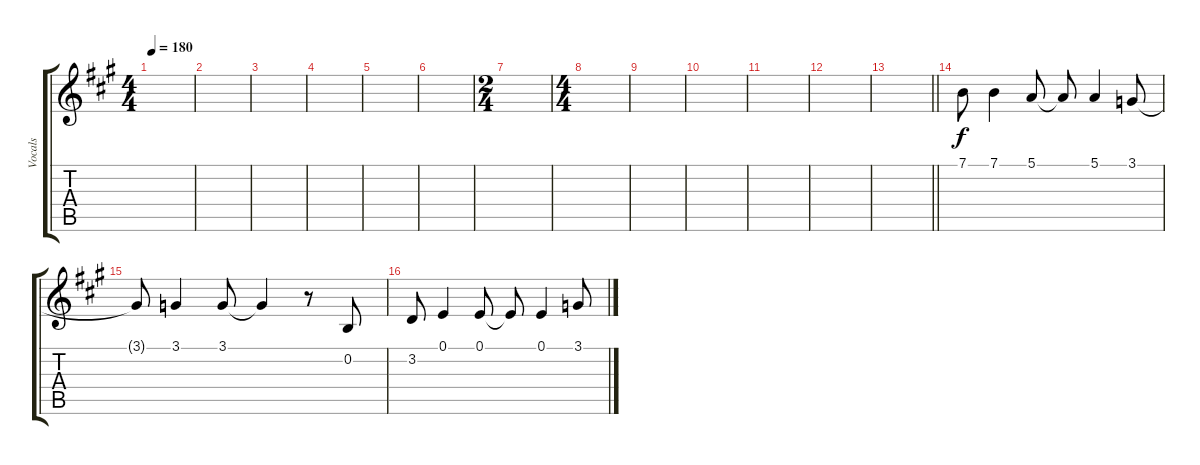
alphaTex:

\track ("Vocals" "Vocals") {instrument stringensemble1}
\staff {score tabs}
\tuning (E4 B3 G3 D3 A2 E2) {hide}
\ts (4 4)
\tempo 180
\clef g2
\ks f#minor
|
|
|
|
|
|
\ts (2 4)
|
\ts (4 4)
|
|
|
|
|
\barLineRight lightlight
|
7.1.8 7.1.4 5.1.8 5.1{t}.8 5.1.4 3.1.8 |
3.1{t}.8 3.1.4 3.1.8 3.1{t}.4 r.8 0.2.8 |
3.2.8 0.1.4 0.1.8 0.1{t}.8 0.1.4 3.1.8
